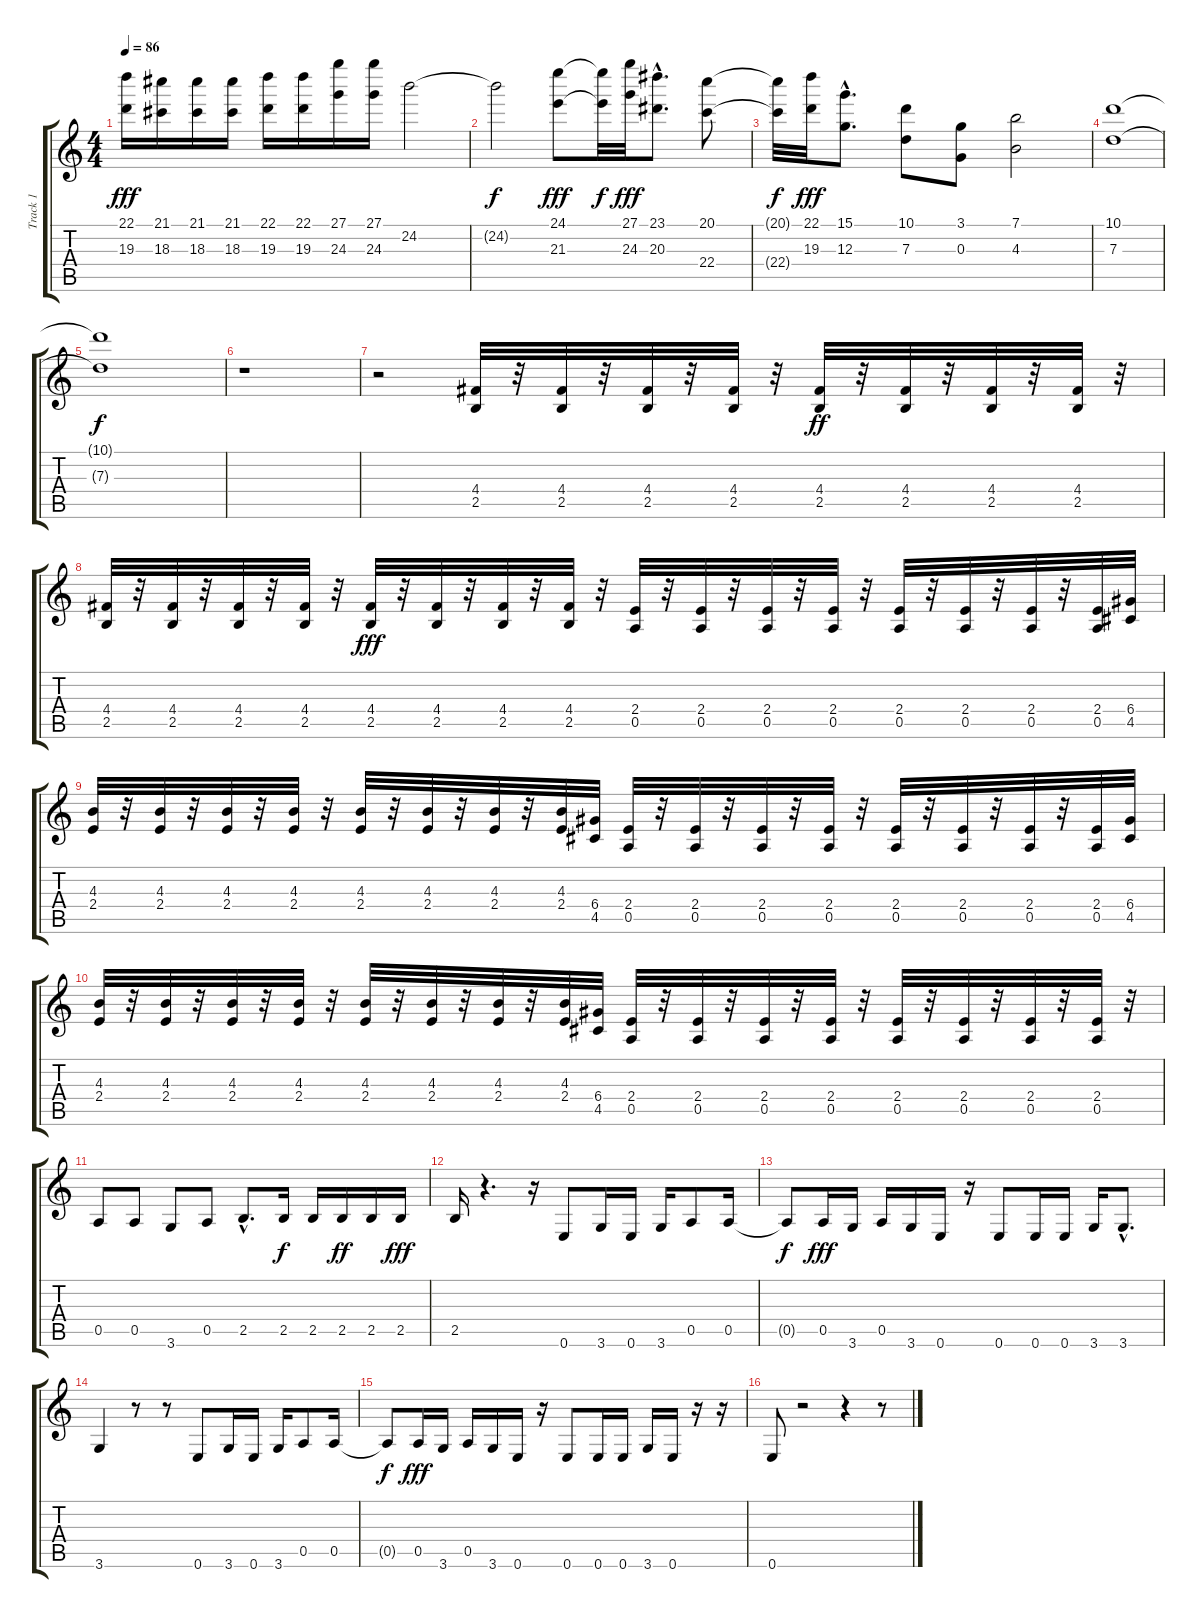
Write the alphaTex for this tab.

\track ("Track 1" "Track 1") {instrument overdrivenguitar}
\staff {score tabs}
\tuning (E4 B3 G3 D3 A2 E2) {hide}
\ts (4 4)
\tempo 86
\clef g2
\ks c
(22.1 19.3).16{dy fff} (21.1 18.3).16 (21.1 18.3).16 (21.1 18.3).16 (22.1 19.3).16 (22.1 19.3).16 (27.1 24.3).16 (27.1 24.3).16 24.2.2 |
24.2{t}.2{dy f} (24.1 21.3).8{dy fff} (24.1{t} 21.3{t}).32{dy f} (27.1 24.3).32{dy fff} (23.1{hac} 20.3{hac}).8{d} (20.1 22.4).8 |
(20.1{t} 22.4{t}).32{dy f} (22.1 19.3).32{dy fff} (15.1{hac} 12.3{hac}).8{d} (10.1 7.3).8 (3.1 0.3).8 (7.1 4.3).2 |
(10.1 7.3).1 |
(10.1{t} 7.3{t}).1{dy f} |
r.1 |
r.2 (4.4 2.5).32{volume 12} r.32 (4.4 2.5).32 r.32 (4.4 2.5).32 r.32 (4.4 2.5).32 r.32 (4.4 2.5).32{dy ff} r.32 (4.4 2.5).32 r.32 (4.4 2.5).32 r.32 (4.4 2.5).32 r.32 |
(4.4 2.5).32 r.32 (4.4 2.5).32 r.32 (4.4 2.5).32 r.32 (4.4 2.5).32 r.32 (4.4 2.5).32{dy fff} r.32 (4.4 2.5).32 r.32 (4.4 2.5).32 r.32 (4.4 2.5).32 r.32 (2.4 0.5).32 r.32 (2.4 0.5).32 r.32 (2.4 0.5).32 r.32 (2.4 0.5).32 r.32 (2.4 0.5).32 r.32 (2.4 0.5).32 r.32 (2.4 0.5).32 r.32 (2.4 0.5).32 (6.4 4.5).32 |
(4.3 2.4).32 r.32 (4.3 2.4).32 r.32 (4.3 2.4).32 r.32 (4.3 2.4).32 r.32 (4.3 2.4).32 r.32 (4.3 2.4).32 r.32 (4.3 2.4).32 r.32 (4.3 2.4).32 (6.4 4.5).32 (2.4 0.5).32 r.32 (2.4 0.5).32 r.32 (2.4 0.5).32 r.32 (2.4 0.5).32 r.32 (2.4 0.5).32 r.32 (2.4 0.5).32 r.32 (2.4 0.5).32 r.32 (2.4 0.5).32 (6.4 4.5).32 |
(4.3 2.4).32 r.32 (4.3 2.4).32 r.32 (4.3 2.4).32 r.32 (4.3 2.4).32 r.32 (4.3 2.4).32 r.32 (4.3 2.4).32 r.32 (4.3 2.4).32 r.32 (4.3 2.4).32 (6.4 4.5).32 (2.4 0.5).32 r.32 (2.4 0.5).32 r.32 (2.4 0.5).32 r.32 (2.4 0.5).32 r.32 (2.4 0.5).32 r.32 (2.4 0.5).32 r.32 (2.4 0.5).32 r.32 (2.4 0.5).32 r.32 |
0.5.8{volume 16} 0.5.8 3.6.8 0.5.8 2.5{hac}.8{d} 2.5.16{dy f} 2.5.16 2.5.16{dy ff} 2.5.16 2.5.16{dy fff} |
2.5.16 r.4{d} r.16 0.6.8 3.6.16 0.6.16 3.6.16 0.5.8 0.5.16 |
0.5{t}.8{dy f} 0.5.16{dy fff} 3.6.16 0.5.16 3.6.16 0.6.16 r.16 0.6.8 0.6.16 0.6.16 3.6.16 3.6{hac}.8{d} |
3.6.4 r.8 r.8 0.6.8 3.6.16 0.6.16 3.6.16 0.5.8 0.5.16 |
0.5{t}.8{dy f} 0.5.16{dy fff} 3.6.16 0.5.16 3.6.16 0.6.16 r.16 0.6.8 0.6.16 0.6.16 3.6.16 0.6.16 r.16 r.16 |
0.6.8 r.2 r.4 r.8
